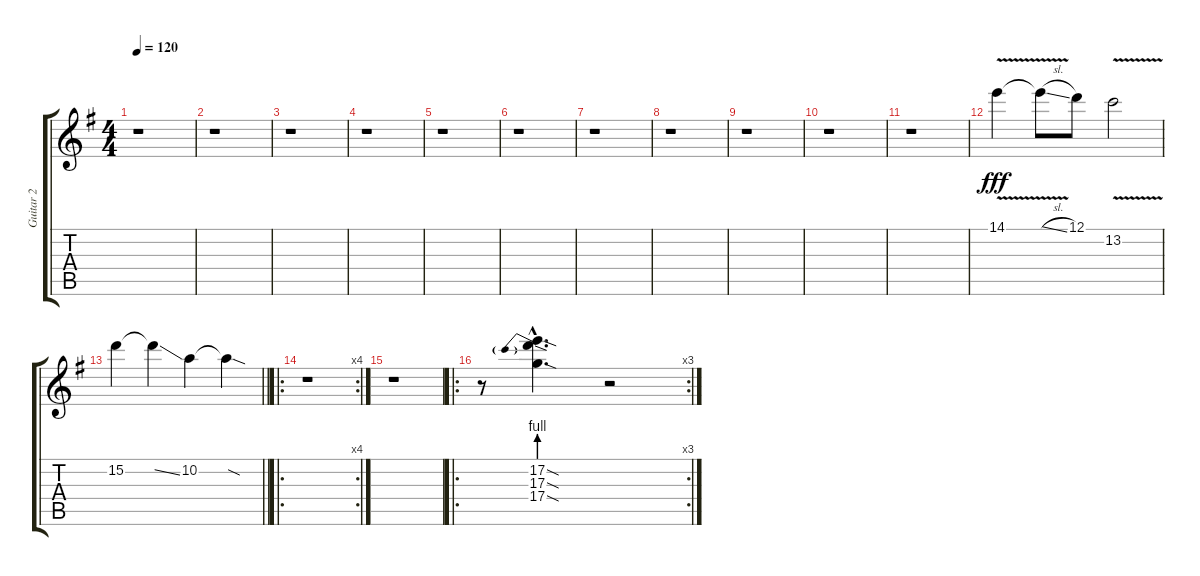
\track ("Guitar 2" "Guitar 2") {instrument distortionguitar}
\staff {score tabs}
\tuning (D4 B3 G3 D3 G2 D2) {hide}
\ts (4 4)
\tempo 120
\clef g2
\ks g
r.1{dy f} |
r.1 |
r.1 |
r.1 |
r.1 |
r.1 |
r.1 |
r.1 |
r.1 |
r.1 |
r.1 |
14.1{v}.4{dy fff} 14.1{sl t}.8 12.1.8 13.2{v}.2 |
\barLineRight lightlight
15.2.4 15.2{ss t}.4 10.2.4 10.2{sod t}.4 |
\ro
\rc 4
r.1 |
r.1 |
\ro
\rc 3
r.8 (17.2{sod hac} 17.3{be (prebend 0 4 60 4) sod hac} 17.4{sod hac}).4{d} r.2
